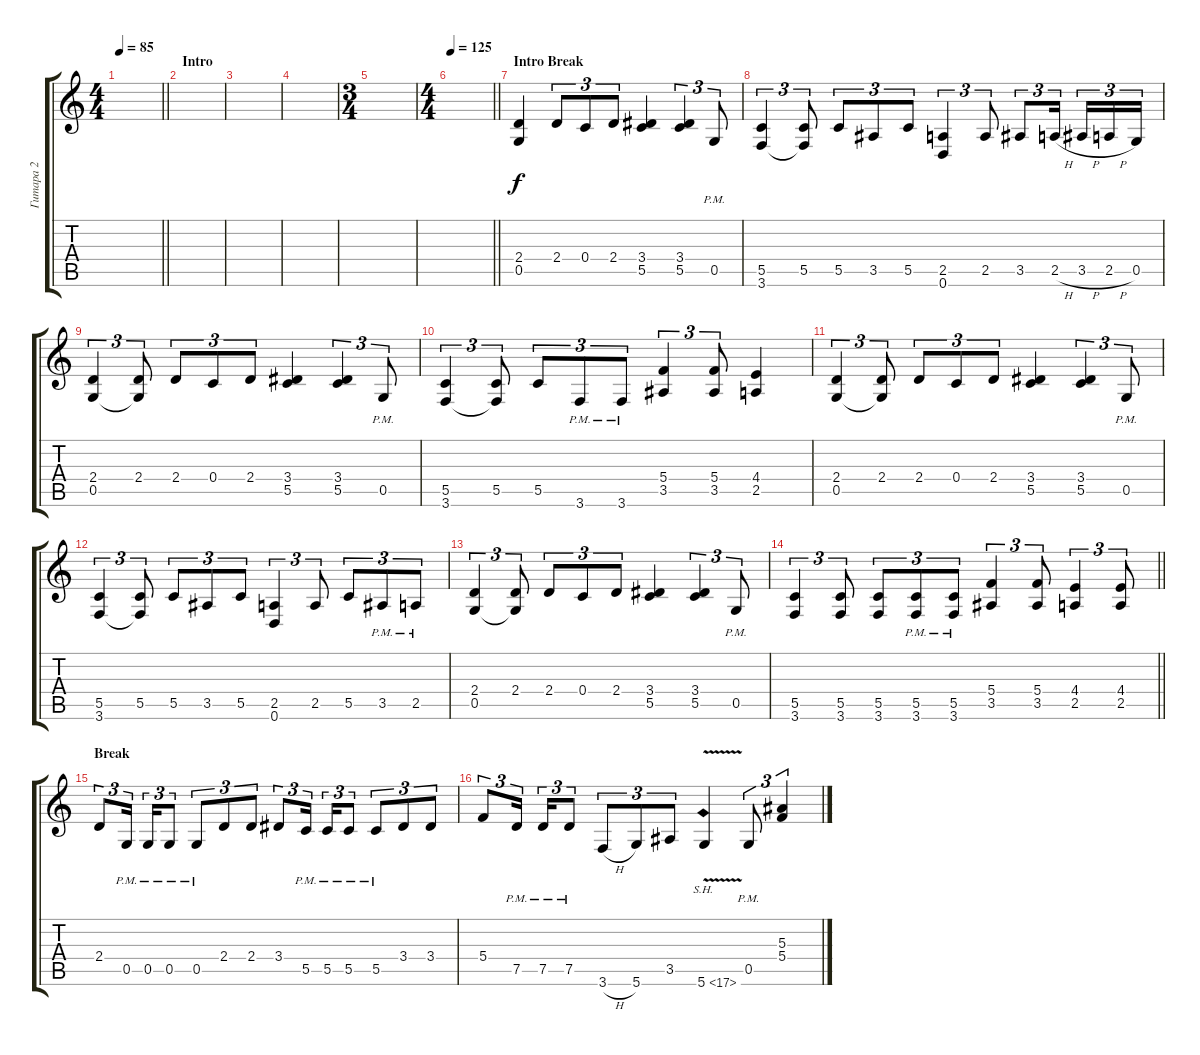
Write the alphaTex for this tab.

\track ("Гитара 2" "Гитара 2") {instrument distortionguitar}
\staff {score tabs}
\tuning (D4 A3 F3 C3 G2 D2) {hide}
\ts (4 4)
\tempo 85
\clef g2
\barLineRight lightlight
\ks c
|
\section ("" "Intro")
|
|
|
\ts (3 4)
|
\ts (4 4)
\tempo 125
\barLineRight lightlight
|
\section ("" "Intro Break")
(2.4 0.5).4 2.4.8{tu (3 2)} 0.4.8{tu (3 2)} 2.4.8{tu (3 2)} (3.4 5.5).4 (3.4 5.5).4{tu (3 2)} 0.5{pm}.8{tu (3 2)} |
(5.5 3.6).4{tu (3 2)} (5.5 3.6{t}).8{tu (3 2)} 5.5.8{tu (3 2)} 3.5.8{tu (3 2)} 5.5.8{tu (3 2)} (2.5 0.6).4{tu (3 2)} 2.5.8{tu (3 2)} 3.5.8{tu (3 2)} 2.5{h}.16{tu (3 2) beam splitsecondary} 3.5{h}.16{tu (3 2)} 2.5{h}.16{tu (3 2)} 0.5.16{tu (3 2)} |
(2.4 0.5).4{tu (3 2)} (2.4 0.5{t}).8{tu (3 2)} 2.4.8{tu (3 2)} 0.4.8{tu (3 2)} 2.4.8{tu (3 2)} (3.4 5.5).4 (3.4 5.5).4{tu (3 2)} 0.5{pm}.8{tu (3 2)} |
(5.5 3.6).4{tu (3 2)} (5.5 3.6{t}).8{tu (3 2)} 5.5.8{tu (3 2)} 3.6{pm}.8{tu (3 2)} 3.6{pm}.8{tu (3 2)} (5.4 3.5).4{tu (3 2)} (5.4 3.5).8{tu (3 2)} (4.4 2.5).4 |
(2.4 0.5).4{tu (3 2)} (2.4 0.5{t}).8{tu (3 2)} 2.4.8{tu (3 2)} 0.4.8{tu (3 2)} 2.4.8{tu (3 2)} (3.4 5.5).4 (3.4 5.5).4{tu (3 2)} 0.5{pm}.8{tu (3 2)} |
(5.5 3.6).4{tu (3 2)} (5.5 3.6{t}).8{tu (3 2)} 5.5.8{tu (3 2)} 3.5.8{tu (3 2)} 5.5.8{tu (3 2)} (2.5 0.6).4{tu (3 2)} 2.5.8{tu (3 2)} 5.5.8{tu (3 2)} 3.5{pm}.8{tu (3 2)} 2.5{pm}.8{tu (3 2)} |
(2.4 0.5).4{tu (3 2)} (2.4 0.5{t}).8{tu (3 2)} 2.4.8{tu (3 2)} 0.4.8{tu (3 2)} 2.4.8{tu (3 2)} (3.4 5.5).4 (3.4 5.5).4{tu (3 2)} 0.5{pm}.8{tu (3 2)} |
\barLineRight lightlight
(5.5 3.6).4{tu (3 2)} (5.5 3.6).8{tu (3 2)} (5.5 3.6).8{tu (3 2)} (5.5{pm} 3.6{pm}).8{tu (3 2)} (5.5{pm} 3.6{pm}).8{tu (3 2)} (5.4 3.5).4{tu (3 2)} (5.4 3.5).8{tu (3 2)} (4.4 2.5).4{tu (3 2)} (4.4 2.5).8{tu (3 2)} |
\section ("" "Break")
2.4.8{tu (3 2)} 0.5{pm}.16{tu (3 2) beam splitsecondary} 0.5{pm}.16{tu (3 2)} 0.5{pm}.8{tu (3 2)} 0.5{pm}.8{tu (3 2)} 2.4.8{tu (3 2)} 2.4.8{tu (3 2)} 3.4.8{tu (3 2)} 5.5{pm}.16{tu (3 2) beam splitsecondary} 5.5{pm}.16{tu (3 2)} 5.5{pm}.8{tu (3 2)} 5.5{pm}.8{tu (3 2)} 3.4.8{tu (3 2)} 3.4.8{tu (3 2)} |
5.4.8{tu (3 2)} 7.5{pm}.16{tu (3 2) beam splitsecondary} 7.5{pm}.16{tu (3 2)} 7.5{pm}.8{tu (3 2)} 3.6{h}.8{tu (3 2)} 5.6.8{tu (3 2)} 3.5.8{tu (3 2)} 5.6{sh 12 v}.4 0.5{pm}.8{tu (3 2)} (5.3 5.4).4{tu (3 2)}
